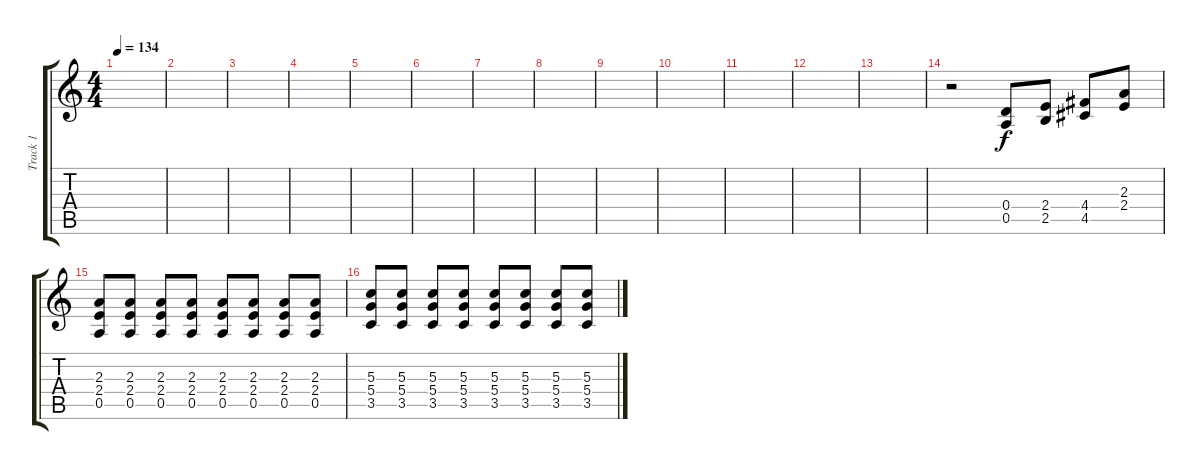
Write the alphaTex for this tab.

\track ("Track 1" "Track 1") {instrument overdrivenguitar}
\staff {score tabs}
\tuning (E4 B3 G3 D3 A2 E2) {hide}
\ts (4 4)
\tempo 134
\clef g2
\ks c
|
|
|
|
|
|
|
|
|
|
|
|
|
r.2 (0.4 0.5).8 (2.4 2.5).8 (4.4 4.5).8 (2.3 2.4).8 |
(2.3 2.4 0.5).8 (2.3 2.4 0.5).8 (2.3 2.4 0.5).8 (2.3 2.4 0.5).8 (2.3 2.4 0.5).8 (2.3 2.4 0.5).8 (2.3 2.4 0.5).8 (2.3 2.4 0.5).8 |
(5.3 5.4 3.5).8 (5.3 5.4 3.5).8 (5.3 5.4 3.5).8 (5.3 5.4 3.5).8 (5.3 5.4 3.5).8 (5.3 5.4 3.5).8 (5.3 5.4 3.5).8 (5.3 5.4 3.5).8
